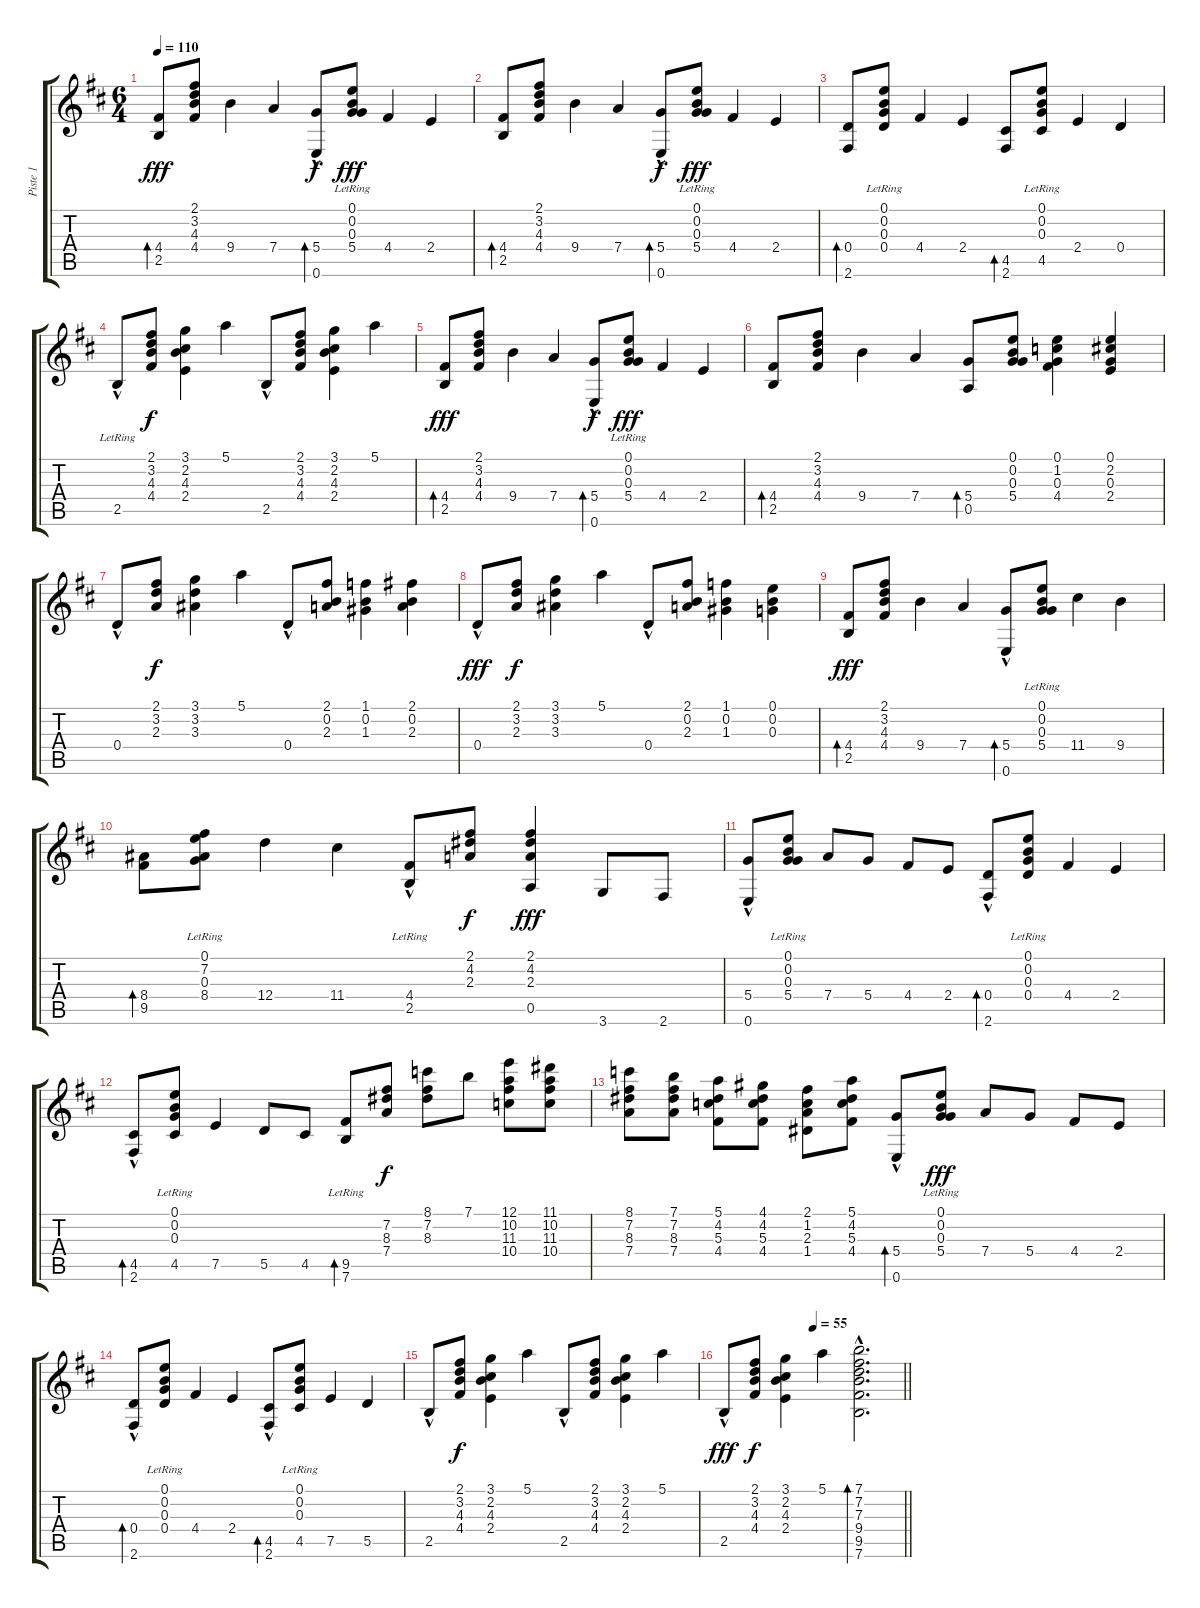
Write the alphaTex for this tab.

\track ("Piste 1" "Piste 1") {instrument acousticguitarnylon}
\staff {score tabs}
\tuning (E4 B3 G3 D3 A2 E2) {hide}
\ts (6 4)
\tempo 110
\clef g2
\ks d
(4.4 2.5).8{bd 480 dy fff} (2.1 3.2 4.3 4.4).8 9.4.4 7.4.4 (5.4 0.6{hac}).8{bd 480 dy f} (0.1{lr} 0.2{lr} 0.3{lr} 5.4).8{dy fff} 4.4.4 2.4.4 |
(4.4 2.5).8{bd 480} (2.1 3.2 4.3 4.4).8 9.4.4 7.4.4 (5.4 0.6{hac}).8{bd 480 dy f} (0.1{lr} 0.2{lr} 0.3 5.4).8{dy fff} 4.4.4 2.4.4 |
(0.4 2.6).8{bd 240} (0.1{lr} 0.2{lr} 0.3{lr} 0.4).8 4.4.4 2.4.4 (4.5 2.6).8{bd 480} (0.1{lr} 0.2{lr} 0.3{lr} 4.5).8 2.4.4 0.4.4 |
2.5{hac lr}.8 (2.1 3.2 4.3 4.4).8{dy f} (3.1 2.2 4.3 2.4).4 5.1.4 2.5{hac}.8 (2.1 3.2 4.3 4.4).8 (3.1 2.2 4.3 2.4).4 5.1.4 |
(4.4 2.5).8{bd 480 dy fff} (2.1 3.2 4.3 4.4).8 9.4.4 7.4.4 (5.4 0.6{hac}).8{bd 480 dy f} (0.1{lr} 0.2{lr} 0.3{lr} 5.4).8{dy fff} 4.4.4 2.4.4 |
(4.4 2.5).8{bd 480} (2.1 3.2 4.3 4.4).8 9.4.4 7.4.4 (5.4 0.5).8{bd 480} (0.1 0.2 0.3 5.4).8 (0.1 1.2 0.3 4.4).4 (0.1 2.2 0.3 2.4).4 |
0.4{hac}.8 (2.1 3.2 2.3).8{dy f} (3.1 3.2 3.3).4 5.1.4 0.4{hac}.8 (2.1 0.2 2.3).8 (1.1 0.2 1.3).4 (2.1 0.2 2.3).4 |
0.4{hac}.8{dy fff} (2.1 3.2 2.3).8{dy f} (3.1 3.2 3.3).4 5.1.4 0.4{hac}.8 (2.1 0.2 2.3).8 (1.1 0.2 1.3).4 (0.1 0.2 0.3).4 |
(4.4 2.5).8{bd 480 dy fff} (2.1 3.2 4.3 4.4).8 9.4.4 7.4.4 (5.4 0.6{hac}).8{bd 480} (0.1{lr} 0.2{lr} 0.3{lr} 5.4).8 11.4.4 9.4.4 |
(8.4 9.5).8{bd 480} (0.1{lr} 7.2 0.3{lr} 8.4).8 12.4.4 11.4.4 (4.4{hac lr} 2.5{lr}).8 (2.1 4.2 2.3).8{dy f} (2.1 4.2 2.3 0.5).4{dy fff} 3.6.8 2.6.8 |
(5.4 0.6{hac}).8 (0.1{lr} 0.2{lr} 0.3{lr} 5.4).8 7.4.8 5.4.8 4.4.8 2.4.8 (0.4 2.6{hac}).8{bd 480} (0.1{lr} 0.2{lr} 0.3{lr} 0.4).8 4.4.4 2.4.4 |
(4.5 2.6{hac}).8{bd 480} (0.1{lr} 0.2{lr} 0.3{lr} 4.5).8 7.5.4 5.5.8 4.5.8 (9.5 7.6{lr}).8{bd 480} (7.2 8.3 7.4).8{dy f} (8.1 7.2 8.3).8 7.1.8 (12.1 10.2 11.3 10.4).8 (11.1 10.2 11.3 10.4).8 |
(8.1 7.2 8.3 7.4).8 (7.1 7.2 8.3 7.4).8 (5.1 4.2 5.3 4.4).8 (4.1 4.2 5.3 4.4).8 (2.1 1.2 2.3 1.4).8 (5.1 4.2 5.3 4.4).8 (5.4 0.6{hac}).8{bd 480} (0.1{lr} 0.2{lr} 0.3{lr} 5.4).8{dy fff} 7.4.8 5.4.8 4.4.8 2.4.8 |
(0.4 2.6{hac}).8{bd 480} (0.1{lr} 0.2{lr} 0.3{lr} 0.4).8 4.4.4 2.4.4 (4.5 2.6{hac}).8{bd 240} (0.1{lr} 0.2{lr} 0.3{lr} 4.5).8 7.5.4 5.5.4 |
2.5{hac}.8 (2.1 3.2 4.3 4.4).8{dy f} (3.1 2.2 4.3 2.4).4 5.1.4 2.5{hac}.8 (2.1 3.2 4.3 4.4).8 (3.1 2.2 4.3 2.4).4 5.1.4 |
\tempo (55 0.5)
\barLineRight lightlight
2.5{hac}.8{dy fff} (2.1 3.2 4.3 4.4).8{dy f} (3.1 2.2 4.3 2.4).4 5.1.4 (7.1{hac} 7.2{hac} 7.3{hac} 9.4{hac} 9.5{hac} 7.6{hac}).2{d bd 240}
